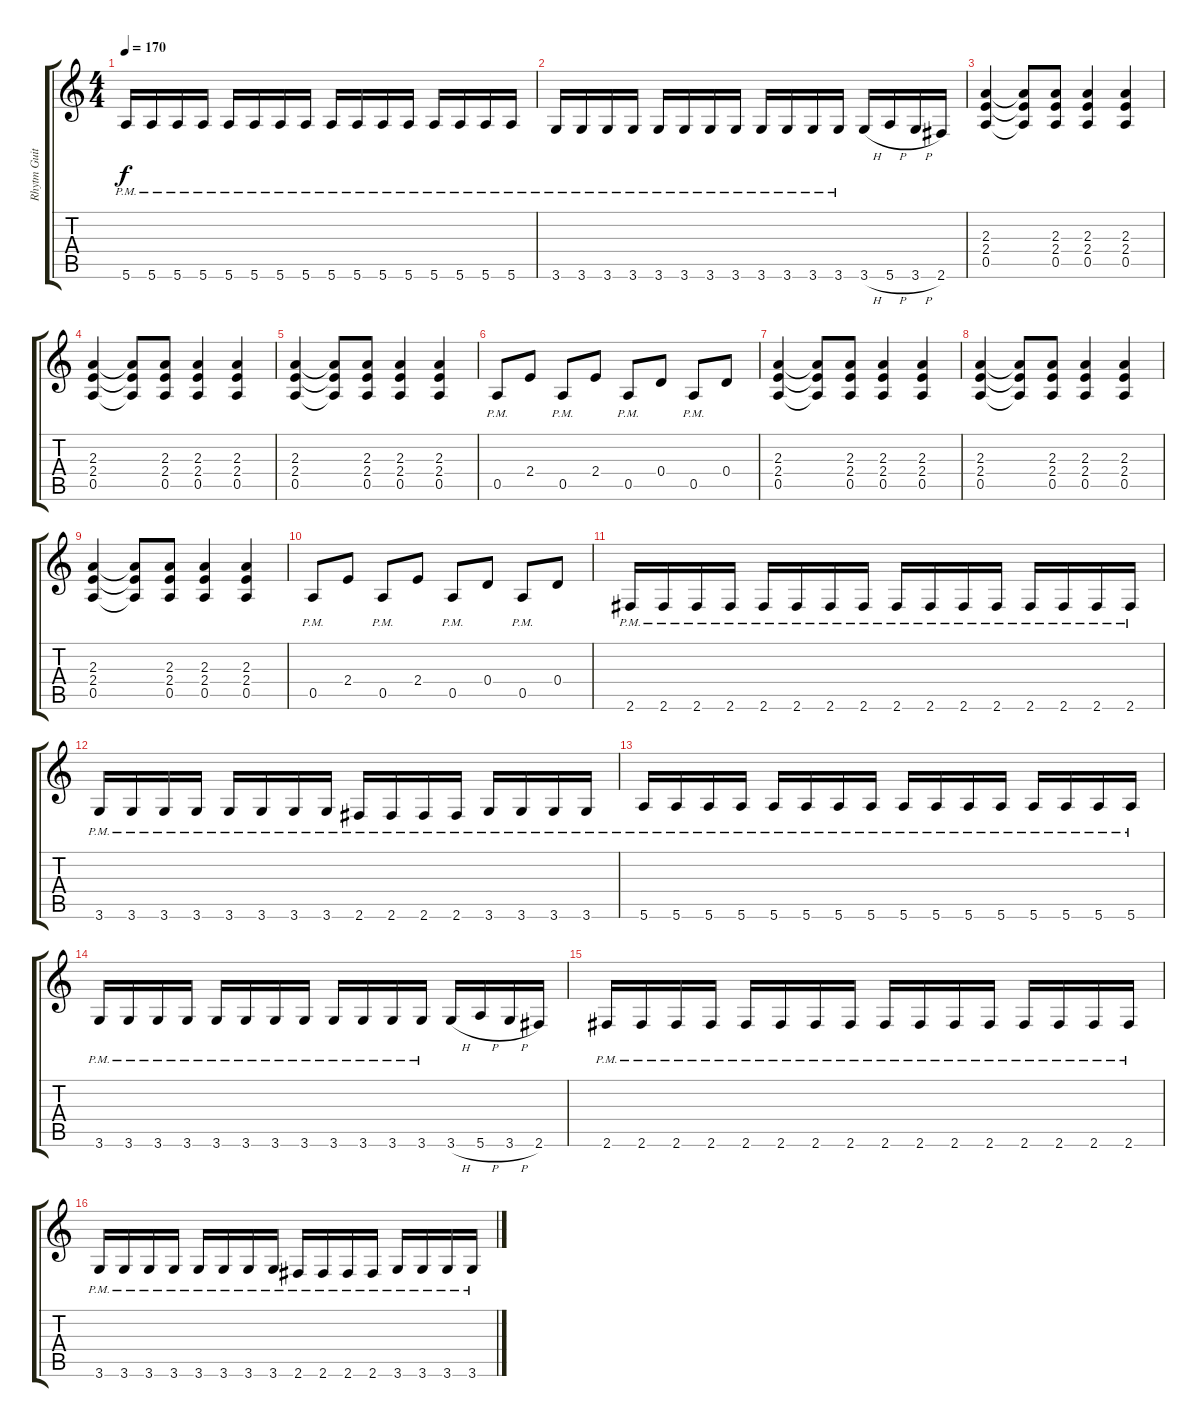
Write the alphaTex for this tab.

\track ("Rhytm Guitar 2" "Rhytm Guit") {instrument distortionguitar}
\staff {score tabs}
\tuning (E4 B3 G3 D3 A2 E2) {hide}
\ts (4 4)
\tempo 170
\clef g2
\ks c
5.6{pm}.16{dy f} 5.6{pm}.16 5.6{pm}.16 5.6{pm}.16 5.6{pm}.16 5.6{pm}.16 5.6{pm}.16 5.6{pm}.16 5.6{pm}.16 5.6{pm}.16 5.6{pm}.16 5.6{pm}.16 5.6{pm}.16 5.6{pm}.16 5.6{pm}.16 5.6{pm}.16 |
3.6{pm}.16 3.6{pm}.16 3.6{pm}.16 3.6{pm}.16 3.6{pm}.16 3.6{pm}.16 3.6{pm}.16 3.6{pm}.16 3.6{pm}.16 3.6{pm}.16 3.6{pm}.16 3.6{pm}.16 3.6{h}.16 5.6{h}.16 3.6{h}.16 2.6.16 |
(2.3 2.4 0.5).4 (2.3{t} 2.4{t} 0.5{t}).8 (2.3 2.4 0.5).8 (2.3 2.4 0.5).4 (2.3 2.4 0.5).4 |
(2.3 2.4 0.5).4 (2.3{t} 2.4{t} 0.5{t}).8 (2.3 2.4 0.5).8 (2.3 2.4 0.5).4 (2.3 2.4 0.5).4 |
(2.3 2.4 0.5).4 (2.3{t} 2.4{t} 0.5{t}).8 (2.3 2.4 0.5).8 (2.3 2.4 0.5).4 (2.3 2.4 0.5).4 |
0.5{pm}.8 2.4.8 0.5{pm}.8 2.4.8 0.5{pm}.8 0.4.8 0.5{pm}.8 0.4.8 |
(2.3 2.4 0.5).4 (2.3{t} 2.4{t} 0.5{t}).8 (2.3 2.4 0.5).8 (2.3 2.4 0.5).4 (2.3 2.4 0.5).4 |
(2.3 2.4 0.5).4 (2.3{t} 2.4{t} 0.5{t}).8 (2.3 2.4 0.5).8 (2.3 2.4 0.5).4 (2.3 2.4 0.5).4 |
(2.3 2.4 0.5).4 (2.3{t} 2.4{t} 0.5{t}).8 (2.3 2.4 0.5).8 (2.3 2.4 0.5).4 (2.3 2.4 0.5).4 |
0.5{pm}.8 2.4.8 0.5{pm}.8 2.4.8 0.5{pm}.8 0.4.8 0.5{pm}.8 0.4.8 |
2.6{pm}.16 2.6{pm}.16 2.6{pm}.16 2.6{pm}.16 2.6{pm}.16 2.6{pm}.16 2.6{pm}.16 2.6{pm}.16 2.6{pm}.16 2.6{pm}.16 2.6{pm}.16 2.6{pm}.16 2.6{pm}.16 2.6{pm}.16 2.6{pm}.16 2.6{pm}.16 |
3.6{pm}.16 3.6{pm}.16 3.6{pm}.16 3.6{pm}.16 3.6{pm}.16 3.6{pm}.16 3.6{pm}.16 3.6{pm}.16 2.6{pm}.16 2.6{pm}.16 2.6{pm}.16 2.6{pm}.16 3.6{pm}.16 3.6{pm}.16 3.6{pm}.16 3.6{pm}.16 |
5.6{pm}.16 5.6{pm}.16 5.6{pm}.16 5.6{pm}.16 5.6{pm}.16 5.6{pm}.16 5.6{pm}.16 5.6{pm}.16 5.6{pm}.16 5.6{pm}.16 5.6{pm}.16 5.6{pm}.16 5.6{pm}.16 5.6{pm}.16 5.6{pm}.16 5.6{pm}.16 |
3.6{pm}.16 3.6{pm}.16 3.6{pm}.16 3.6{pm}.16 3.6{pm}.16 3.6{pm}.16 3.6{pm}.16 3.6{pm}.16 3.6{pm}.16 3.6{pm}.16 3.6{pm}.16 3.6{pm}.16 3.6{h}.16 5.6{h}.16 3.6{h}.16 2.6.16 |
2.6{pm}.16 2.6{pm}.16 2.6{pm}.16 2.6{pm}.16 2.6{pm}.16 2.6{pm}.16 2.6{pm}.16 2.6{pm}.16 2.6{pm}.16 2.6{pm}.16 2.6{pm}.16 2.6{pm}.16 2.6{pm}.16 2.6{pm}.16 2.6{pm}.16 2.6{pm}.16 |
3.6{pm}.16 3.6{pm}.16 3.6{pm}.16 3.6{pm}.16 3.6{pm}.16 3.6{pm}.16 3.6{pm}.16 3.6{pm}.16 2.6{pm}.16 2.6{pm}.16 2.6{pm}.16 2.6{pm}.16 3.6{pm}.16 3.6{pm}.16 3.6{pm}.16 3.6{pm}.16
